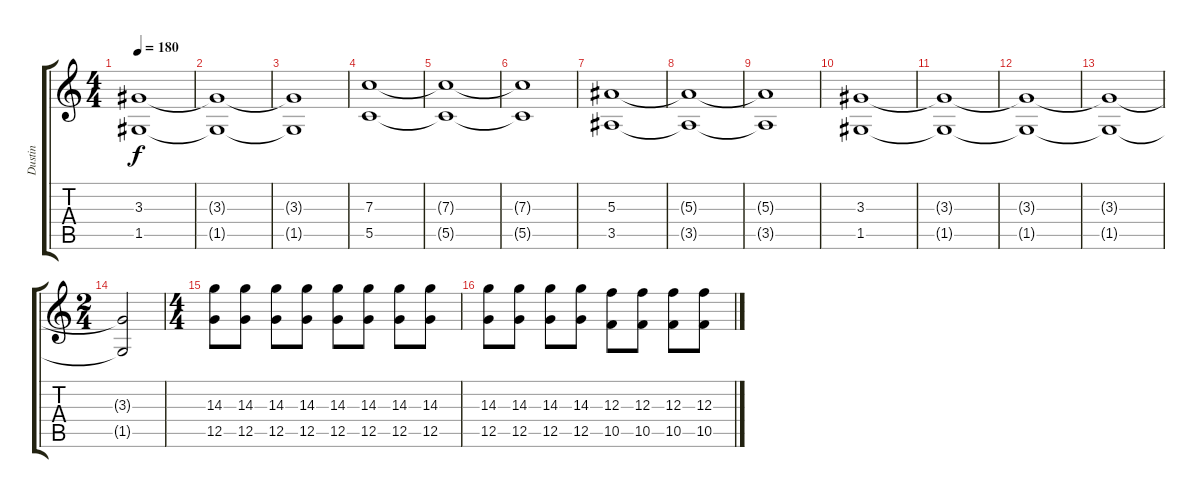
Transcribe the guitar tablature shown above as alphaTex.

\track ("Dustin" "Dustin") {instrument distortionguitar}
\staff {score tabs}
\tuning (D4 A3 F3 C3 G2 C2) {hide}
\ts (4 4)
\tempo 180
\clef g2
\ks c
(3.3 1.5).1{dy f} |
(3.3{t} 1.5{t}).1 |
(3.3{t} 1.5{t}).1 |
(7.3 5.5).1 |
(7.3{t} 5.5{t}).1 |
(7.3{t} 5.5{t}).1 |
(5.3 3.5).1 |
(5.3{t} 3.5{t}).1 |
(5.3{t} 3.5{t}).1 |
(3.3 1.5).1 |
(3.3{t} 1.5{t}).1 |
(3.3{t} 1.5{t}).1 |
(3.3{t} 1.5{t}).1 |
\ts (2 4)
(3.3{t} 1.5{t}).2 |
\ts (4 4)
(14.3 12.5).8 (14.3 12.5).8 (14.3 12.5).8 (14.3 12.5).8 (14.3 12.5).8 (14.3 12.5).8 (14.3 12.5).8 (14.3 12.5).8 |
(14.3 12.5).8 (14.3 12.5).8 (14.3 12.5).8 (14.3 12.5).8 (12.3 10.5).8 (12.3 10.5).8 (12.3 10.5).8 (12.3 10.5).8
